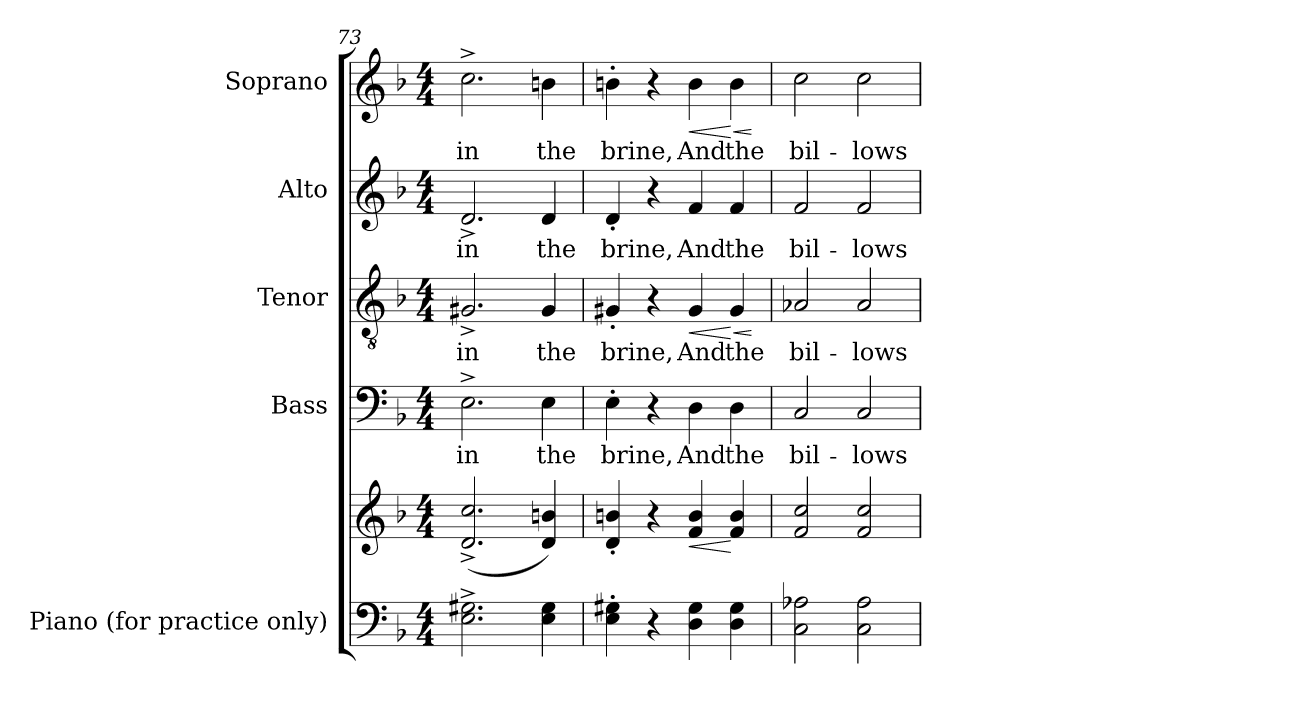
**kern	**kern	**dynam	**kern	**text	**kern	**text	**dynam	**kern	**text	**kern	**text	**dynam
*part5	*part5	*part5	*part4	*part4	*part3	*part3	*part3	*part2	*part2	*part1	*part1	*part1
*staff6	*staff5	*staff5/6	*staff4	*staff4	*staff3	*staff3	*staff3	*staff2	*staff2	*staff1	*staff1	*staff1
*I"Piano (for  practice only)	*	*	*I"Bass	*	*I"Tenor	*	*	*I"Alto	*	*I"Soprano	*	*
*I'Pno.	*	*	*I'B.	*	*I'T.	*	*	*I'A.	*	*I'S.	*	*
!!LO:PB:g=z
*clefF4	*clefG2	*	*clefF4	*	*clefGv2	*	*	*clefG2	*	*clefG2	*	*
*	*	*	*	*	*ITrd7c12	*	*	*	*	*	*	*
*k[b-]	*k[b-]	*	*k[b-]	*	*k[b-]	*	*	*k[b-]	*	*k[b-]	*	*
*F:	*F:	*	*F:	*	*F:	*	*	*F:	*	*F:	*	*
*M4/4	*M4/4	*	*M4/4	*	*M4/4	*	*	*M4/4	*	*M4/4	*	*
=73	=73	=73	=73	=73	=73	=73	=73	=73	=73	=73	=73	=73
!	!	!	!	!LO:LY:b:color=#000000	!	!	!	!	!	!	!	!
!	!	!	!	!	!	!LO:LY:b:color=#000000	!	!	!	!	!	!
!	!	!	!	!	!	!	!	!	!LO:LY:b:color=#000000	!	!	!
!	!	!	!	!	!	!	!	!	!	!	!LO:LY:b:color=#000000	!
2.Ei\^ 2.G#Xi^	(2.di/^ 2.cci^	.	2.E^i\	in	2.GG#X^i/	in	.	2.d^i/	in	2.cc^i\	in	.
!	!	!	!	!LO:LY:b:color=#000000	!	!	!	!	!	!	!	!
!	!	!	!	!	!	!LO:LY:b:color=#000000	!	!	!	!	!	!
!	!	!	!	!	!	!	!	!	!LO:LY:b:color=#000000	!	!	!
!	!	!	!	!	!	!	!	!	!	!	!LO:LY:b:color=#000000	!
4Ei\ 4G#i	4di/ 4bni)	.	4Ei\	the	4GG#i/	the	.	4di/	the	4bni\	the	.
=74	=74	=74	=74	=74	=74	=74	=74	=74	=74	=74	=74	=74
!	!	!	!	!LO:LY:b:color=#000000	!	!	!	!	!	!	!	!
!	!	!	!	!	!	!LO:LY:b:color=#000000	!	!	!	!	!	!
!	!	!	!	!	!	!	!	!	!LO:LY:b:color=#000000	!	!	!
!	!	!	!	!	!	!	!	!	!	!	!LO:LY:b:color=#000000	!
4Ei\' 4G#Xi'	4di/' 4bni'	.	4E'i\	brine,	4GG#X'i/	brine,	.	4d'i/	brine,	4bn'i\	brine,	.
4r	4r	.	4r	.	4r	.	.	4r	.	4r	.	.
!	!	!LO:HP:b	!	!	!	!	!	!	!	!	!	!
!	!	!	!	!LO:LY:b:color=#000000	!	!	!	!	!	!	!	!
!	!	!	!	!	!	!LO:LY:b:color=#000000	!LO:HP:b	!	!	!	!	!
!	!	!	!	!	!	!	!	!	!LO:LY:b:color=#000000	!	!	!
!	!	!	!	!	!	!	!	!	!	!	!LO:LY:b:color=#000000	!LO:HP:b
4Di\ 4G#i	4fi/ 4bi	<	4Di\	And	4GG#i/	And	<	4fi/	And	4bi\	And	<
!	!	!	!	!LO:LY:b:color=#000000	!	!	!	!	!	!	!	!
!	!	!	!	!	!	!LO:LY:b:color=#000000	!LO:HP:n=1:b	!	!	!	!	!
!	!	!	!	!	!	!	!	!	!LO:LY:b:color=#000000	!	!	!
!	!	!	!	!	!	!	!	!	!	!	!LO:LY:b:color=#000000	!LO:HP:n=1:b
4Di\ 4G#i	4fi/ 4bi	[	4Di\	the	4GG#i/	the	[ <	4fi/	the	4bi\	the	[ <
.	.	.	.	.	.	.	[	.	.	.	.	[
=75	=75	=75	=75	=75	=75	=75	=75	=75	=75	=75	=75	=75
!	!	!	!	!LO:LY:b:color=#000000	!	!	!	!	!	!	!	!
!	!	!	!	!	!	!LO:LY:b:color=#000000	!	!	!	!	!	!
!	!	!	!	!	!	!	!	!	!LO:LY:b:color=#000000	!	!	!
!	!	!	!	!	!	!	!	!	!	!	!LO:LY:b:color=#000000	!
2Ci\ 2A-Xi	2fi/ 2cci	.	2Ci/	bil-	2AA-Xi/	bil-	.	2fi/	bil-	2cci\	bil-	.
!	!	!	!	!LO:LY:b:color=#000000	!	!	!	!	!	!	!	!
!	!	!	!	!	!	!LO:LY:b:color=#000000	!	!	!	!	!	!
!	!	!	!	!	!	!	!	!	!LO:LY:b:color=#000000	!	!	!
!	!	!	!	!	!	!	!	!	!	!	!LO:LY:b:color=#000000	!
2Ci\ 2A-i	2fi/ 2cci	.	2Ci/	-lows	2AA-i/	-lows	.	2fi/	-lows	2cci\	-lows	.
=	=	=	=	=	=	=	=	=	=	=	=	=
*-	*-	*-	*-	*-	*-	*-	*-	*-	*-	*-	*-	*-
